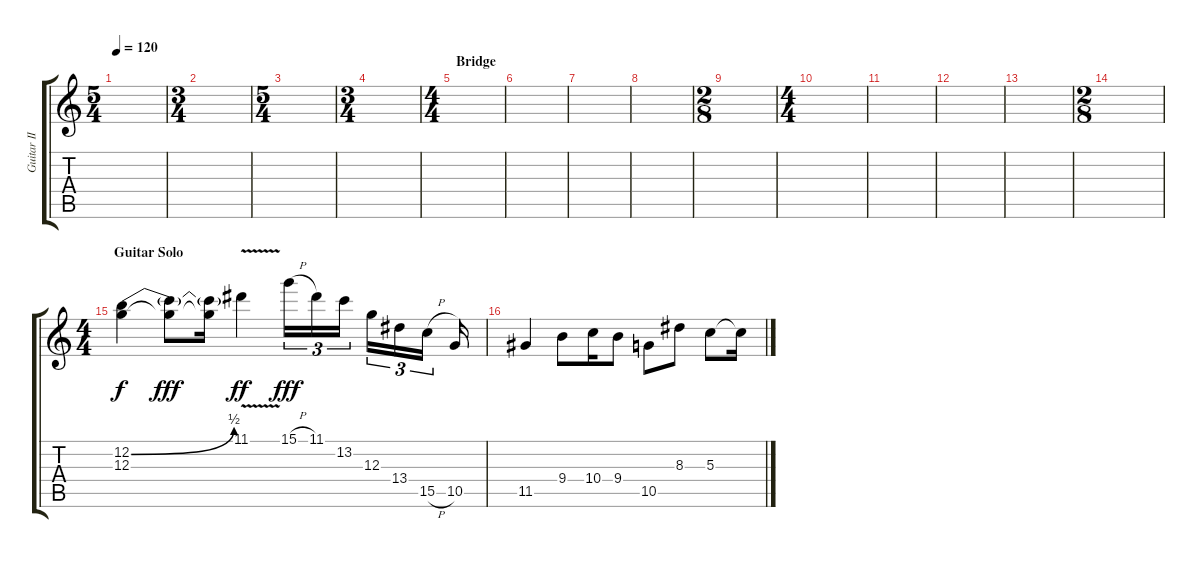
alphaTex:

\track ("Guitar II" "Guitar II") {instrument overdrivenguitar}
\staff {score tabs}
\tuning (E4 B3 G3 D3 A2 E2) {hide}
\ts (5 4)
\tempo 120
\clef g2
\ks c
|
\ts (3 4)
|
\ts (5 4)
|
\ts (3 4)
|
\ts (4 4)
\section ("" "Bridge")
|
|
|
|
\ts (2 8)
|
\ts (4 4)
|
|
|
|
\ts (2 8)
|
\ts (4 4)
\section ("" "Guitar Solo")
(12.2{be (bend 0 0 60 2)} 12.3).4 (12.2{t} 12.3{t}).8{dy fff} (12.2{t} 12.3{t}).16 11.1{v}.4{dy ff} 15.1{h}.16{tu (3 2) dy fff} 11.1.16{tu (3 2)} 13.2.16{tu (3 2)} 12.3.16{tu (3 2)} 13.4.16{tu (3 2)} 15.5{h}.16{tu (3 2)} 10.5.16 |
11.5.4 9.4.8 10.4.16 9.4.8 10.5.8 8.3.8 5.3.8 5.3{t}.16
